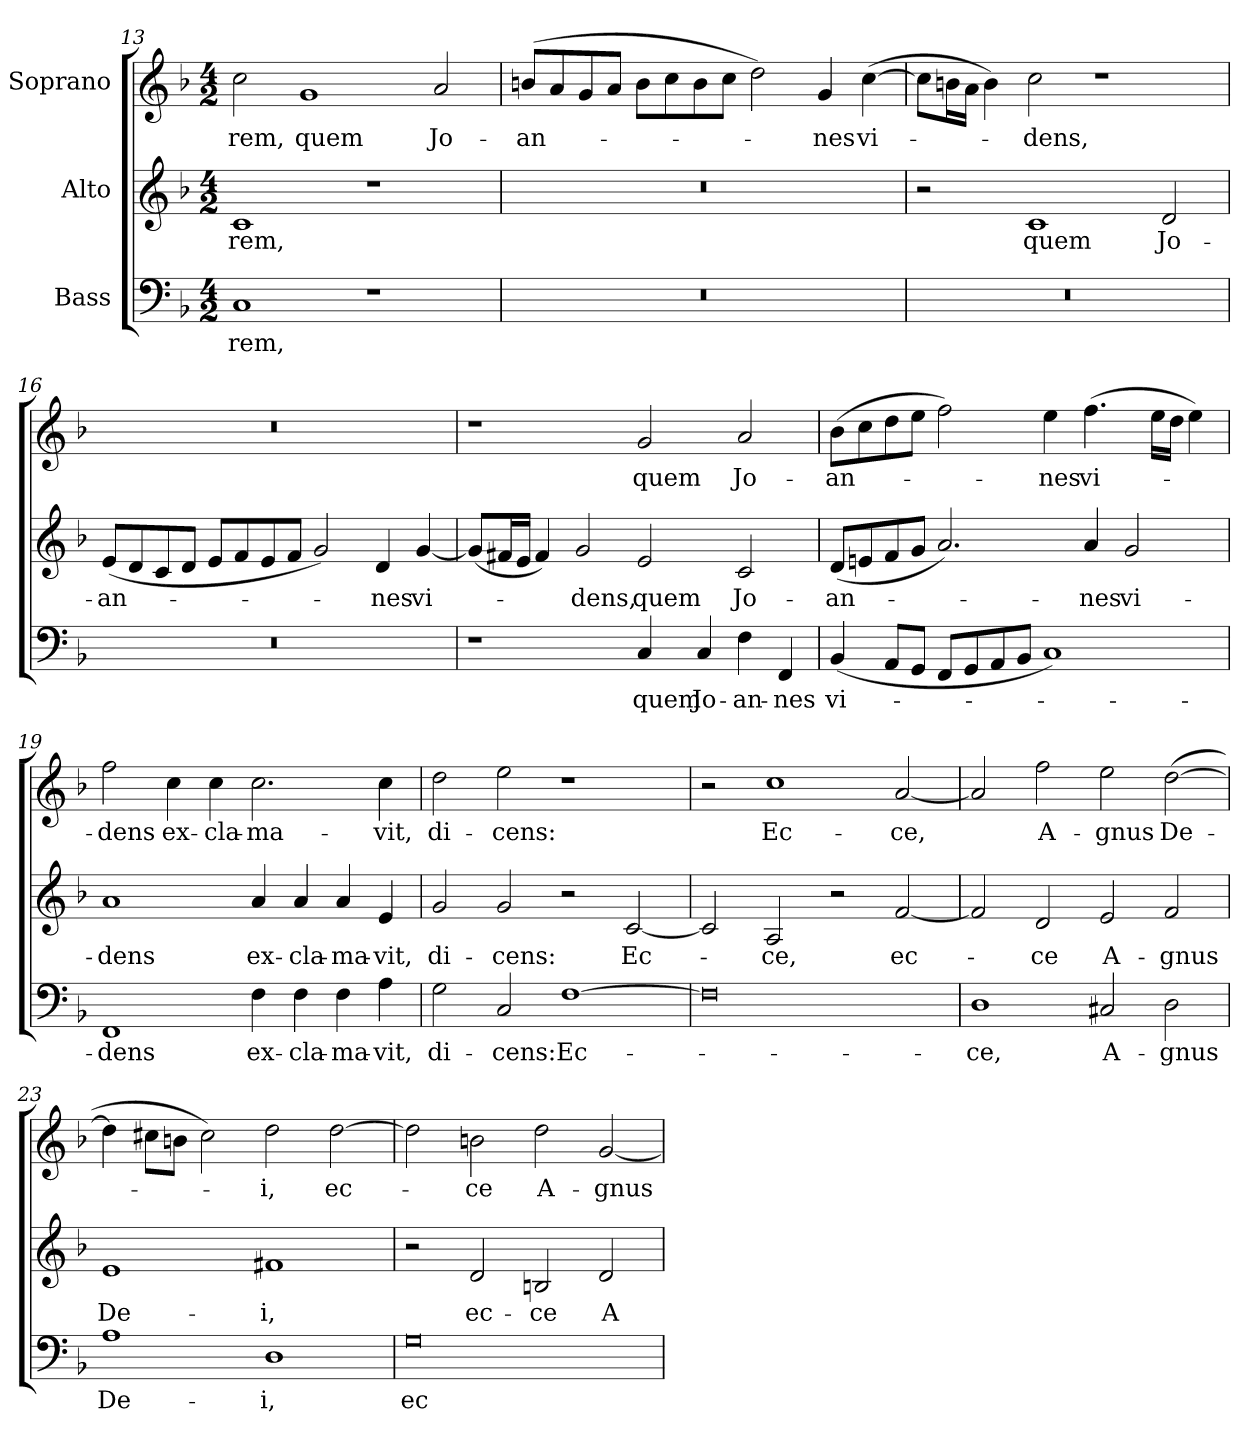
**kern	**text	**kern	**text	**kern	**text
*part3	*part3	*part2	*part2	*part1	*part1
*staff3	*staff3	*staff2	*staff2	*staff1	*staff1
*I"Bass	*	*I"Alto	*	*I"Soprano	*
*clefF4	*	*clefG2	*	*clefG2	*
*k[b-]	*	*k[b-]	*	*k[b-]	*
*F:	*	*F:	*	*F:	*
*M4/2	*	*M4/2	*	*M4/2	*
=13	=13	=13	=13	=13	=13
!	!LO:LY:b	!	!LO:LY:b	!	!LO:LY:b
1C	rem,	1c	rem,	2cc	rem,
!	!	!	!	!	!LO:LY:b
.	.	.	.	1g	quem
1r	.	1r	.	.	.
!	!	!	!	!	!LO:LY:b
.	.	.	.	2a	Jo-
=14	=14	=14	=14	=14	=14
!	!	!	!	!	!LO:LY:b
0r	.	0r	.	(>8bnL	-an-
.	.	.	.	8a	.
.	.	.	.	8g	.
.	.	.	.	8aJ	.
.	.	.	.	8bL	.
.	.	.	.	8cc	.
.	.	.	.	8b	.
.	.	.	.	8ccJ	.
.	.	.	.	2dd)	.
!	!	!	!	!	!LO:LY:b
.	.	.	.	4g	nes
!	!	!	!	!	!LO:LY:b
.	.	.	.	(>[4cc	vi-
=15	=15	=15	=15	=15	=15
0r	.	2r	.	8ccL]	.
.	.	.	.	16bnL	.
.	.	.	.	16aJJ	.
.	.	.	.	4b)	.
!	!	!	!LO:LY:b	!	!LO:LY:b
.	.	1c	quem	2cc	dens,
.	.	.	.	1r	.
!	!	!	!LO:LY:b	!	!
.	.	2d	Jo-	.	.
=16	=16	=16	=16	=16	=16
!	!	!	!LO:LY:b	!	!
0r	.	(<8eL	-an-	0r	.
.	.	8d	.	.	.
.	.	8c	.	.	.
.	.	8dJ	.	.	.
.	.	8eL	.	.	.
.	.	8f	.	.	.
.	.	8e	.	.	.
.	.	8fJ	.	.	.
.	.	2g)	.	.	.
!	!	!	!LO:LY:b	!	!
.	.	4d	nes	.	.
!	!	!	!LO:LY:b	!	!
.	.	[4g	vi-	.	.
!!LO:LB:g=z
=17	=17	=17	=17	=17	=17
1r	.	(<8gL]	.	1r	.
.	.	16f#XL	.	.	.
.	.	16eJJ	.	.	.
.	.	4f#)	.	.	.
!	!	!	!LO:LY:b	!	!
.	.	2g	dens,	.	.
!	!LO:LY:b	!	!LO:LY:b	!	!LO:LY:b
4C	quem	2e	quem	2g	quem
!	!LO:LY:b	!	!	!	!
4C	Jo-	.	.	.	.
!	!LO:LY:b	!	!LO:LY:b	!	!LO:LY:b
4F	-an-	2c	Jo-	2a	Jo-
!	!LO:LY:b	!	!	!	!
4FF	-nes	.	.	.	.
=18	=18	=18	=18	=18	=18
!	!LO:LY:b	!	!LO:LY:b	!	!LO:LY:b
(<4BB-	vi-	(<8dL	-an-	(>8b-L	-an-
.	.	8en	.	8cc	.
8AAL	.	8f	.	8dd	.
8GGJ	.	8gJ	.	8eeJ	.
8FFL	.	2.a)	.	2ff)	.
8GG	.	.	.	.	.
8AA	.	.	.	.	.
8BB-J	.	.	.	.	.
!	!	!	!	!	!LO:LY:b
1C)	.	.	.	4ee	nes
!	!	!	!LO:LY:b	!	!LO:LY:b
.	.	4a	nes	(>4.ff	vi-
!	!	!	!LO:LY:b	!	!
.	.	2g	vi-	.	.
.	.	.	.	16eeLL	.
.	.	.	.	16ddJJ	.
.	.	.	.	4ee)	.
=19	=19	=19	=19	=19	=19
!	!LO:LY:b	!	!LO:LY:b	!	!LO:LY:b
1FF	dens	1a	-dens	2ff	dens
!	!	!	!	!	!LO:LY:b
.	.	.	.	4cc	ex-
!	!	!	!	!	!LO:LY:b
.	.	.	.	4cc	-cla-
!	!LO:LY:b	!	!LO:LY:b	!	!LO:LY:b
4F	ex-	4a	ex-	2.cc	-ma-
!	!LO:LY:b	!	!LO:LY:b	!	!
4F	-cla-	4a	-cla-	.	.
!	!LO:LY:b	!	!LO:LY:b	!	!
4F	-ma-	4a	-ma-	.	.
!	!LO:LY:b	!	!LO:LY:b	!	!LO:LY:b
4A	-vit,	4e	-vit,	4cc	-vit,
!!LO:LB:g=z
=20	=20	=20	=20	=20	=20
!	!LO:LY:b	!	!LO:LY:b	!	!LO:LY:b
2G	di-	2g	di-	2dd	di-
!	!LO:LY:b	!	!LO:LY:b	!	!LO:LY:b
2C	-cens:	2g	-cens:	2ee	-cens:
!	!LO:LY:b	!	!	!	!
[1F	Ec-	2r	.	1r	.
!	!	!	!LO:LY:b	!	!
.	.	[2c	Ec-	.	.
=21	=21	=21	=21	=21	=21
0F]	.	2c]	.	2r	.
!	!	!	!LO:LY:b	!	!LO:LY:b
.	.	2A	ce,	1cc	Ec-
.	.	2r	.	.	.
!	!	!	!LO:LY:b	!	!LO:LY:b
.	.	[2f	ec-	[2a	-ce,
=22	=22	=22	=22	=22	=22
!	!LO:LY:b	!	!	!	!
1D	ce,	2f]	.	2a]	.
!	!	!	!LO:LY:b	!	!LO:LY:b
.	.	2d	ce	2ff	A-
!	!LO:LY:b	!	!LO:LY:b	!	!LO:LY:b
2C#X	A-	2e	A-	2ee	-gnus
!	!LO:LY:b	!	!LO:LY:b	!	!LO:LY:b
2D	-gnus	2f	-gnus	(>[2dd	De-
=23	=23	=23	=23	=23	=23
!	!LO:LY:b	!	!LO:LY:b	!	!
1A	De-	1e	De-	4dd]	.
.	.	.	.	8cc#XL	.
.	.	.	.	8bnJ	.
.	.	.	.	2cc#)	.
!	!LO:LY:b	!	!LO:LY:b	!	!LO:LY:b
1D	-i,	1f#X	-i,	2dd	i,
!	!	!	!	!	!LO:LY:b
.	.	.	.	[2dd	ec-
=24	=24	=24	=24	=24	=24
!	!LO:LY:b	!	!	!	!
0G	ec-	2r	.	2dd]	.
!	!	!	!LO:LY:b	!	!LO:LY:b
.	.	2d	ec-	2bn	ce
!	!	!	!LO:LY:b	!	!LO:LY:b
.	.	2Bn	-ce	2dd	A-
!	!	!	!LO:LY:b	!	!LO:LY:b
.	.	2d	A-	[2g	-gnus
=	=	=	=	=	=
*-	*-	*-	*-	*-	*-
